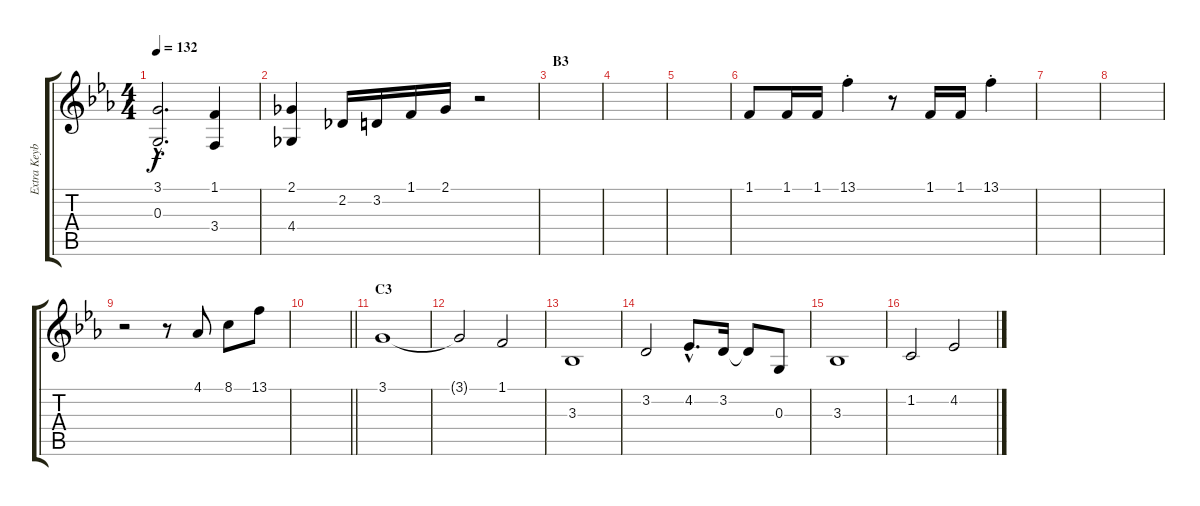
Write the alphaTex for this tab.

\track ("Extra Keyboard" "Extra Keyb") {instrument synthstrings1}
\staff {score tabs}
\tuning (E4 B3 G3 D3 A2 E2) {hide}
\ts (4 4)
\tempo 132
\clef g2
\ks eb
(3.1{hac} 0.3{hac}).2{d dy f} (1.1 3.4).4 |
(2.1 4.4).4 2.2.16 3.2.16 1.1.16 2.1.16 r.2 |
\section ("" "B3")
|
|
|
1.1.8 1.1.16 1.1.16 13.1{st}.4 r.8 1.1.16 1.1.16 13.1{st}.4 |
|
|
r.2 r.8 4.1.8 8.1.8 13.1.8 |
\barLineRight lightlight
|
\section ("" "C3")
3.1.1 |
3.1{t}.2 1.1.2 |
3.3.1 |
3.2.2 4.2{hac}.8{d} 3.2.16 3.2{t}.8 0.3.8 |
3.3.1 |
1.2.2 4.2.2
